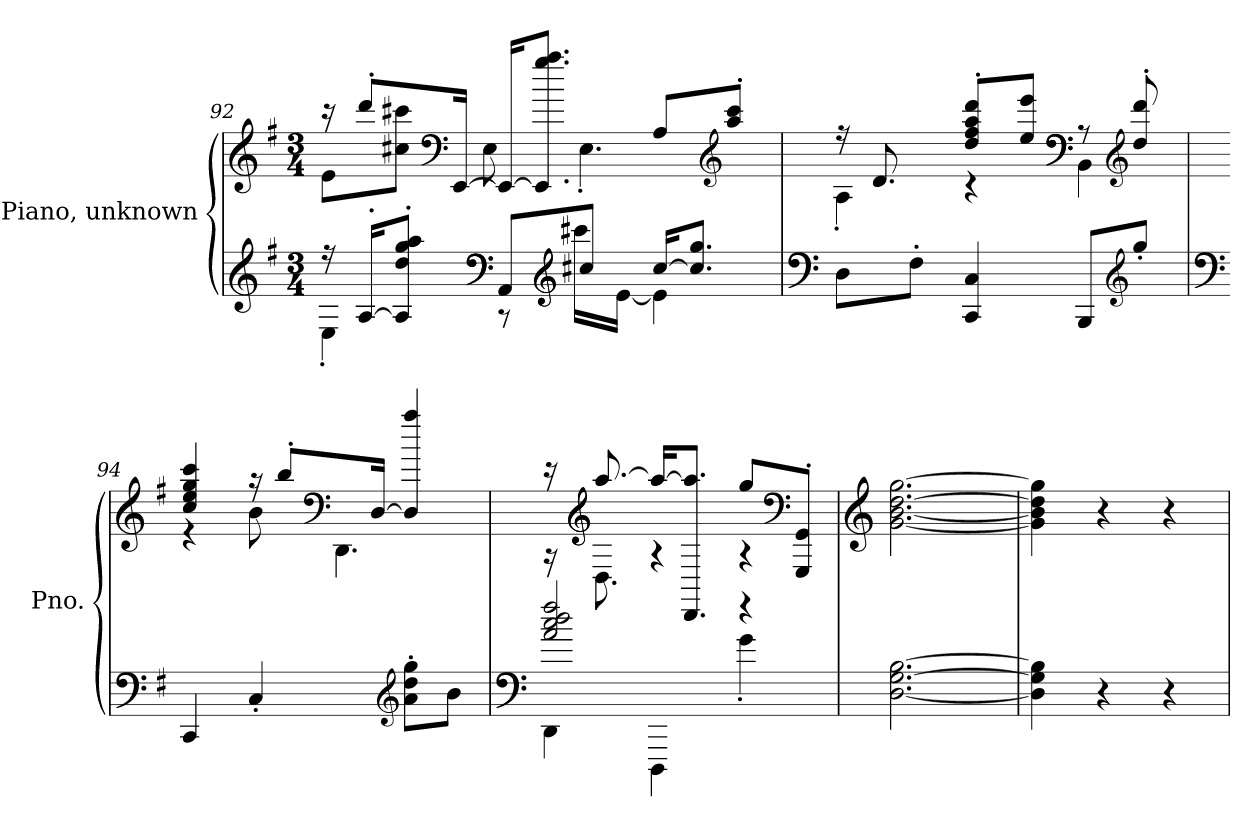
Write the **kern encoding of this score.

**kern	**kern
*part1	*part1
*staff2	*staff1
*I"Piano, unknown	*
*I'Pno.	*
*clefG2	*clefG2
*k[f#]	*k[f#]
*M3/4	*M3/4
=92	=92
*^	*^
16r	4E'\	16r	8e\L
[16A'/KL	.	8ddd'/L	.
8A/]' 8dd/' 8gg/' 8aa/'J	.	.	8cc#X\ 8ccc#X\J
*	*	*clefF4	*
.	.	[16EE/Jk	.
*clefF4	*	*	*
8AA/L	8r	16EE/KL_	8E\
.	.	8.EE/] 8.gg/ 8.aa/J	.
*clefG2	*	*	*
8cc#X/J	16ccc#X\LL	.	4.E'\
.	[16e\JJ	.	.
[16cc#/KL	4e\]	8A/L	.
8.cc#/] 8.gg/J	.	.	.
*	*	*clefG2	*
.	.	8aa/' 8ccc#/'J	.
*v	*v	*	*
!!LO:LB:g=z	!!
=93	=93	=93
*clefF4	*	*
8D\L	16r	4A'\
.	8.d/	.
8F#'\J	.	.
4CC/ 4C/	8dd/' 8ff#/' 8aa/' 8ddd/'L	4r
.	8ee/ 8eee/J	.
*	*clefF4	*
8BBB/L	8r	4BB\
*clefG2	*clefG2	*
8gg'/J	8dd/' 8ddd/'	.
=94	=94	=94
*clefF4	*	*
4CC/	4cc/ 4ee/ 4gg/ 4ccc/	4r
4C'/	16r	8b\
.	8bb'/L	.
*	*clefF4	*
.	.	4.DD\
.	[16D/Jk	.
*clefG2	*	*
8a\' 8dd\' 8gg\'L	4D/] 4aa/	.
8b\J	.	.
=95	=95	=95
*clefF4	*	*
*^	*	*
2a/ 2cc/ 2dd/ 2ff#/	4DD\	16r	16r
*	*	*clefG2	*
.	.	[8.aa/	8.D\
.	4DDD\	16aa/KL_	4r
.	.	8.DD/ 8.aa/]J	.
4r	4g'\	8gg/L	4r
*	*	*clefF4	*
.	.	8GGG/' 8GG/'J	.
*v	*v	*	*
*	*v	*v
=96	=96
*	*clefG2
[2.D\ [2.G\ [2.B\	[2.g\ [2.b\ [2.dd\ [2.gg\
=97	=97
4D\] 4G\] 4B\]	4g\] 4b\] 4dd\] 4gg\]
4r	4r
4r	4r
=	=
*-	*-
